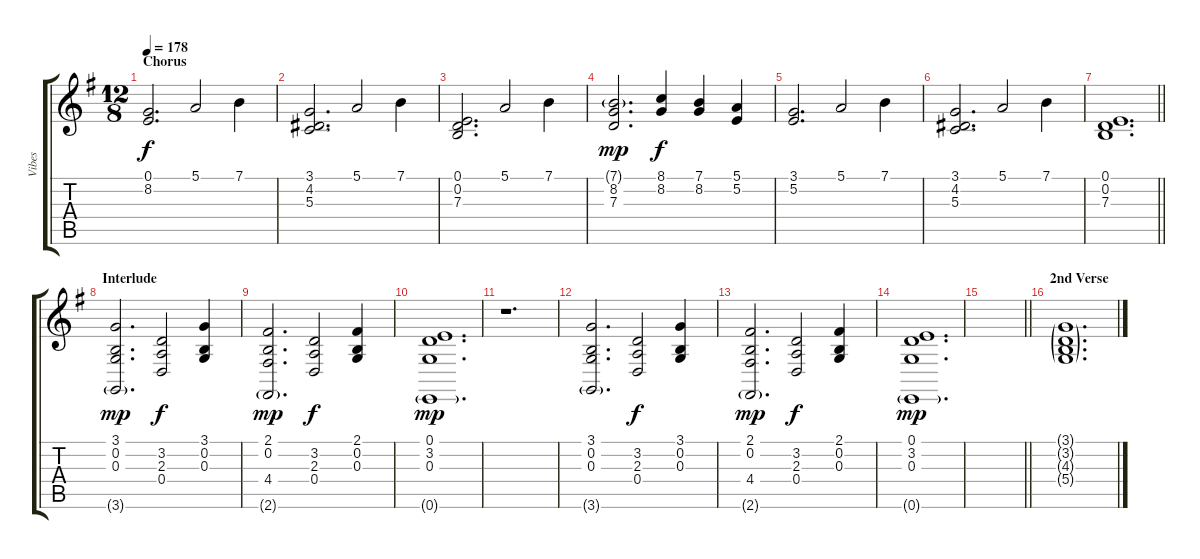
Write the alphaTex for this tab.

\track ("Vibes" "Vibes") {instrument vibraphone}
\staff {score tabs}
\tuning (E4 B3 G3 D3 A2 E2) {hide}
\ts (12 8)
\section ("" "Chorus")
\tempo 178
\clef g2
\ks g
(0.1 8.2).2{d dy f} 5.1.2 7.1.4 |
(3.1 4.2 5.3).2{d} 5.1.2 7.1.4 |
(0.1 0.2 7.3).2{d} 5.1.2 7.1.4 |
(7.1{g} 8.2 7.3).2{d dy mp} (8.1 8.2).4{dy f} (7.1 8.2).4 (5.1 5.2).4 |
(3.1 5.2).2{d} 5.1.2 7.1.4 |
(3.1 4.2 5.3).2{d} 5.1.2 7.1.4 |
\barLineRight lightlight
(0.1 0.2 7.3).1{d} |
\section ("" "Interlude")
(3.1 0.2 0.3 3.6{g}).2{d dy mp} (3.2 2.3 0.4).2{dy f} (3.1 0.2 0.3).4 |
(2.1 0.2 4.4 2.6{g}).2{d dy mp} (3.2 2.3 0.4).2{dy f} (2.1 0.2 0.3).4 |
(0.1 3.2 0.3 0.6{g}).1{d dy mp} |
r.1{d} |
(3.1 0.2 0.3 3.6{g}).2{d} (3.2 2.3 0.4).2{dy f} (3.1 0.2 0.3).4 |
(2.1 0.2 4.4 2.6{g}).2{d dy mp} (3.2 2.3 0.4).2{dy f} (2.1 0.2 0.3).4 |
(0.1 3.2 0.3 0.6{g}).1{d dy mp} |
\barLineRight lightlight
|
\section ("" "2nd Verse")
(3.1{g} 3.2{g} 4.3{g} 5.4{g}).1{d}
